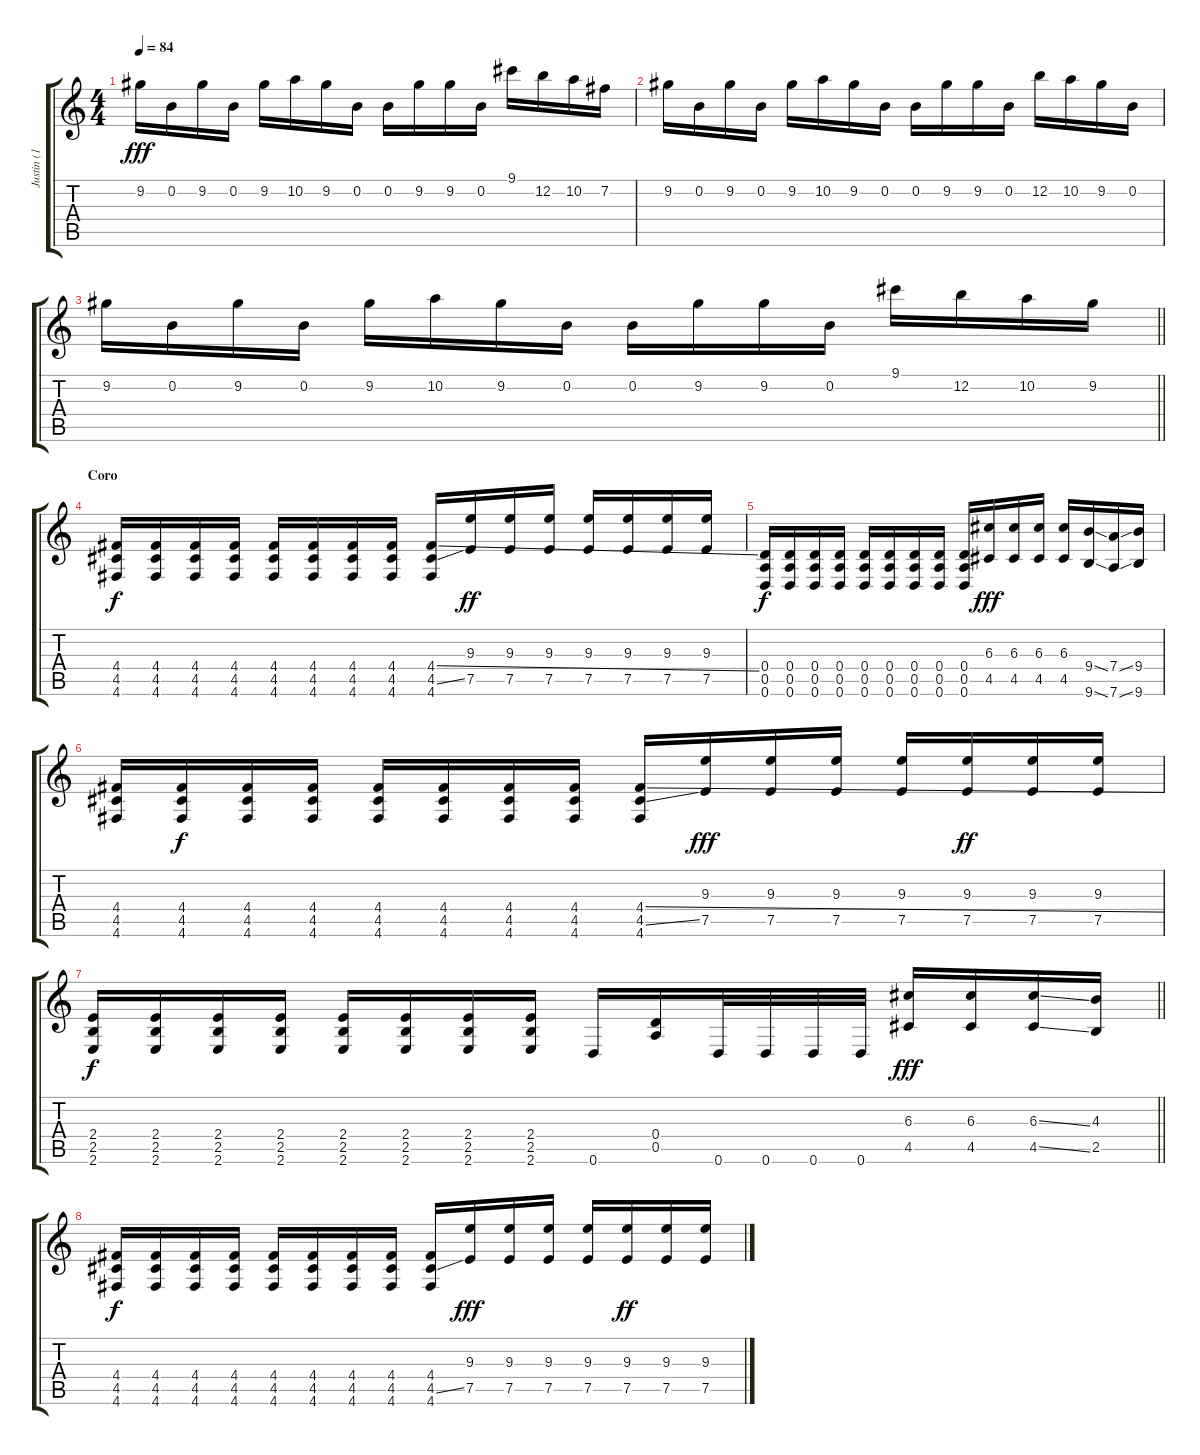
\track ("Justin (1 guitarra)" "Justin (1 ") {instrument overdrivenguitar}
\staff {score tabs}
\tuning (E4 B3 G3 D3 A2 D2) {hide}
\ts (4 4)
\tempo 84
\clef g2
\ks c
9.2.16{dy fff} 0.2.16 9.2.16 0.2.16 9.2.16 10.2.16 9.2.16 0.2.16 0.2.16 9.2.16 9.2.16 0.2.16 9.1.16 12.2.16 10.2.16 7.2.16 |
9.2.16 0.2.16 9.2.16 0.2.16 9.2.16 10.2.16 9.2.16 0.2.16 0.2.16 9.2.16 9.2.16 0.2.16 12.2.16 10.2.16 9.2.16 0.2.16 |
\barLineRight lightlight
9.2.16 0.2.16 9.2.16 0.2.16 9.2.16 10.2.16 9.2.16 0.2.16 0.2.16 9.2.16 9.2.16 0.2.16 9.1.16 12.2.16 10.2.16 9.2.16 |
\section ("" "Coro")
(4.4 4.5 4.6).16{dy f} (4.4 4.5 4.6).16 (4.4 4.5 4.6).16 (4.4 4.5 4.6).16 (4.4 4.5 4.6).16 (4.4 4.5 4.6).16 (4.4 4.5 4.6).16 (4.4 4.5 4.6).16 (4.4{ss} 4.5{ss} 4.6).16 (9.3 7.5).16{dy ff} (9.3 7.5).16 (9.3 7.5).16 (9.3 7.5).16 (9.3 7.5).16 (9.3 7.5).16 (9.3 7.5).16 |
(0.4 0.5 0.6).16{dy f} (0.4 0.5 0.6).16 (0.4 0.5 0.6).16 (0.4 0.5 0.6).16 (0.4 0.5 0.6).16 (0.4 0.5 0.6).16 (0.4 0.5 0.6).16 (0.4 0.5 0.6).16 (0.4 0.5 0.6).16 (6.3 4.5).16{dy fff} (6.3 4.5).16 (6.3 4.5).16 (6.3 4.5).16 (9.4{ss} 9.6{ss}).16 (7.4{ss} 7.6{ss}).16 (9.4 9.6).16 |
(4.4 4.5 4.6).16 (4.4 4.5 4.6).16{dy f} (4.4 4.5 4.6).16 (4.4 4.5 4.6).16 (4.4 4.5 4.6).16 (4.4 4.5 4.6).16 (4.4 4.5 4.6).16 (4.4 4.5 4.6).16 (4.4{ss} 4.5{ss} 4.6).16 (9.3 7.5).16{dy fff} (9.3 7.5).16 (9.3 7.5).16 (9.3 7.5).16 (9.3 7.5).16{dy ff} (9.3 7.5).16 (9.3 7.5).16 |
\barLineRight lightlight
(2.4 2.5 2.6).16{dy f} (2.4 2.5 2.6).16 (2.4 2.5 2.6).16 (2.4 2.5 2.6).16 (2.4 2.5 2.6).16 (2.4 2.5 2.6).16 (2.4 2.5 2.6).16 (2.4 2.5 2.6).16 0.6.16 (0.4 0.5).16 0.6.32 0.6.32 0.6.32 0.6.32 (6.3 4.5).16{dy fff} (6.3 4.5).16 (6.3{ss} 4.5{ss}).16 (4.3 2.5).16 |
(4.4 4.5 4.6).16{dy f} (4.4 4.5 4.6).16 (4.4 4.5 4.6).16 (4.4 4.5 4.6).16 (4.4 4.5 4.6).16 (4.4 4.5 4.6).16 (4.4 4.5 4.6).16 (4.4 4.5 4.6).16 (4.4{ss} 4.5{ss} 4.6).16 (9.3 7.5).16{dy fff} (9.3 7.5).16 (9.3 7.5).16 (9.3 7.5).16 (9.3 7.5).16{dy ff} (9.3 7.5).16 (9.3 7.5).16
